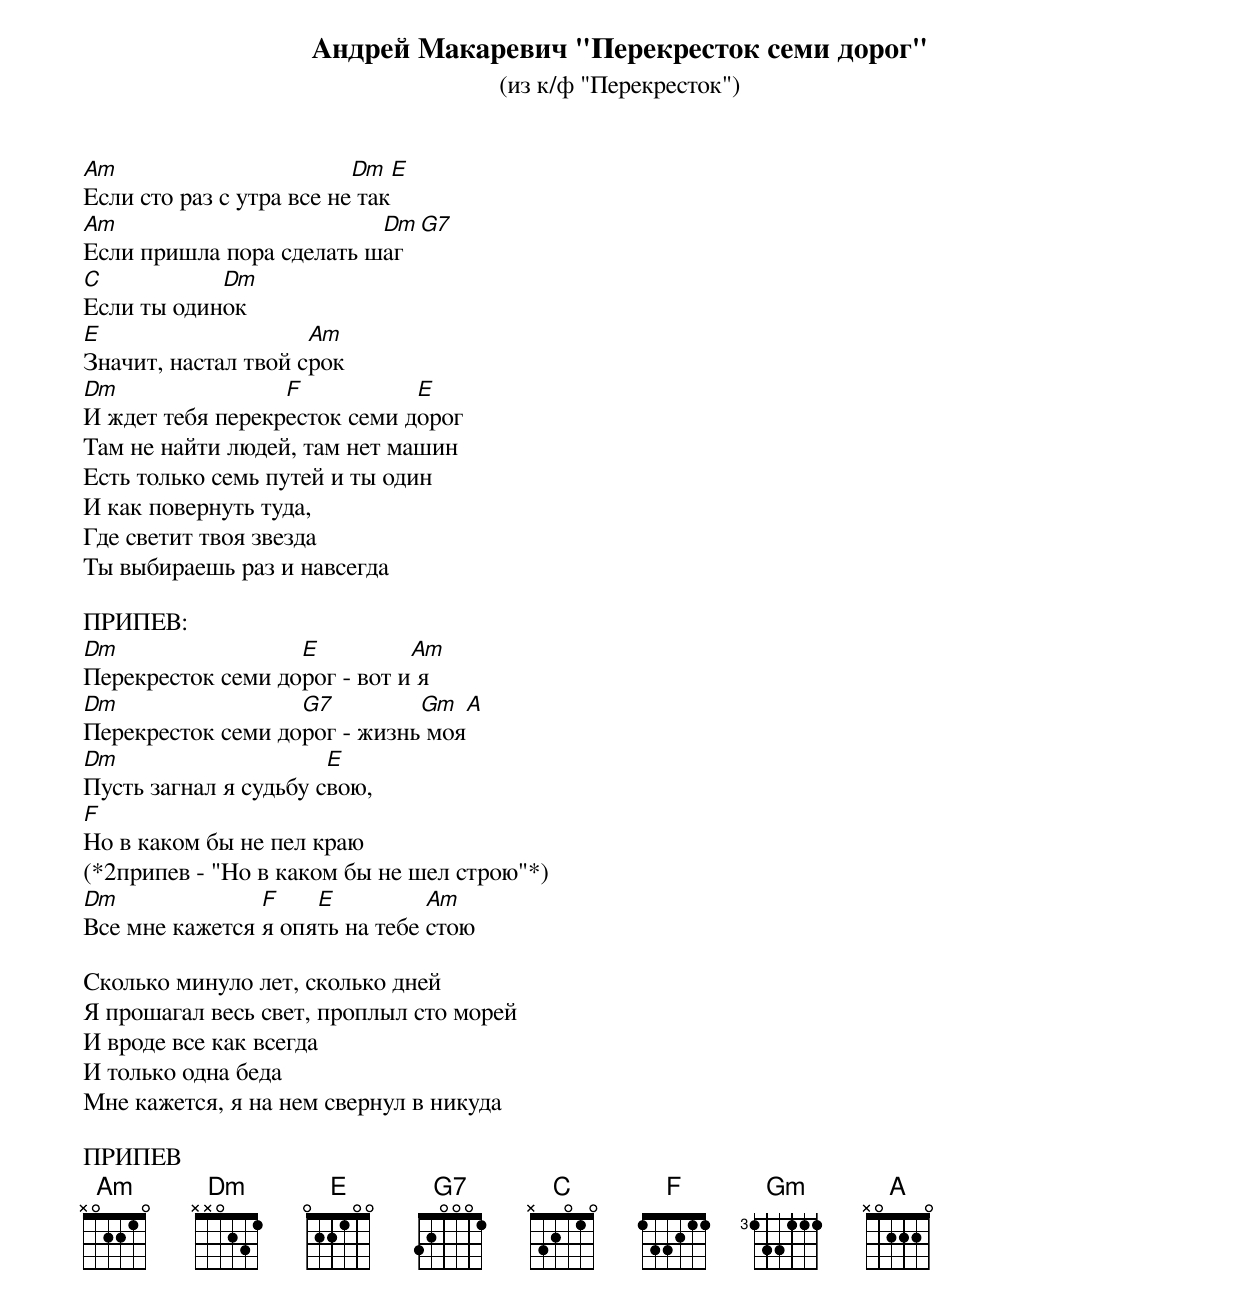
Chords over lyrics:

Андрей Макаревич "Перекресток семи дорог"
(из к/ф "Перекресток")

Am                        Dm    E
Если сто раз с утра все не так
Am                        Dm    G7
Если пришла пора сделать шаг
C           Dm
Если ты одинок
E                    Am
Значит, настал твой срок
Dm                F           E
И ждет тебя перекресток семи дорог
Там не найти людей, там нет машин
Есть только семь путей и ты один
И как повернуть туда,
Где светит твоя звезда
Ты выбираешь раз и навсегда

ПРИПЕВ:
Dm                 E          Am
Перекресток семи дорог - вот и я
Dm                 G7         Gm   A
Перекресток семи дорог - жизнь моя
Dm                     E
Пусть загнал я судьбу свою,
F
Hо в каком бы не пел краю
(*2припев - "Hо в каком бы не шел строю"*)
Dm              F    E          Am
Все мне кажется я опять на тебе стою

Сколько минуло лет, сколько дней
Я прошагал весь свет, проплыл сто морей
И вроде все как всегда
И только одна беда
Мне кажется, я на нем свернул в никуда

ПРИПЕВ
